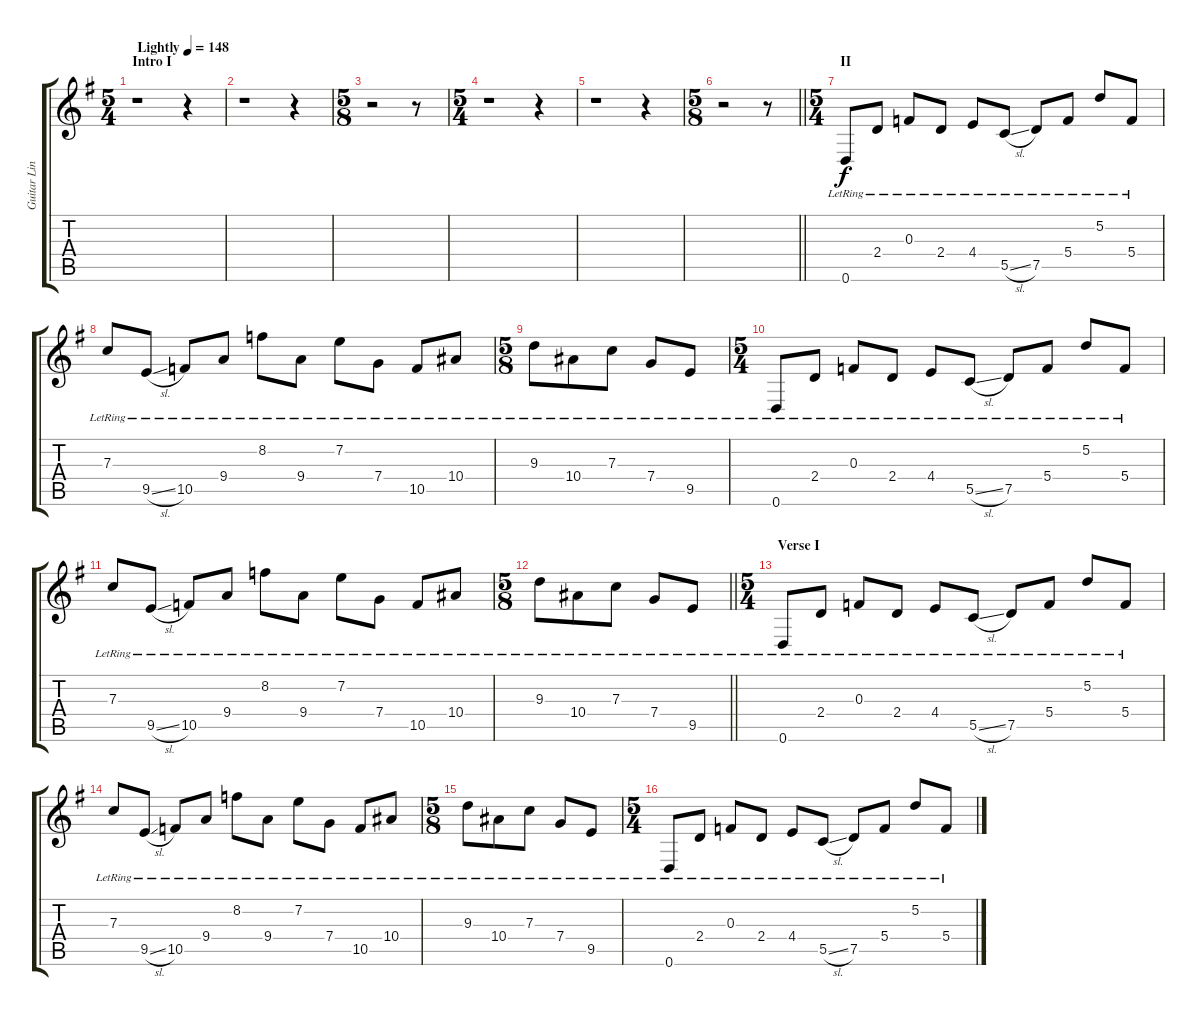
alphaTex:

\track ("Guitar Line 1 [Clean]" "Guitar Lin") {instrument acousticguitarsteel}
\staff {score tabs}
\tuning (D4 A3 F3 C3 G2 D2) {hide}
\ts (5 4)
\section ("" "Intro I")
\tempo (148 "Lightly")
\clef g2
\ks g
r.1{dy f instrument acousticguitarsteel} r.4 |
r.1 r.4 |
\ts (5 8)
r.2 r.8 |
\ts (5 4)
r.1 r.4 |
r.1 r.4 |
\ts (5 8)
\barLineRight lightlight
r.2 r.8 |
\ts (5 4)
\section ("" "II")
0.6{lr}.8 2.4{lr}.8 0.3{lr}.8 2.4{lr}.8 4.4{lr}.8 5.5{sl lr}.8 7.5{lr}.8 5.4{lr}.8 5.2{lr}.8 5.4{lr}.8 |
7.3{lr}.8 9.5{sl lr}.8 10.5{lr}.8 9.4{lr}.8 8.2{lr}.8 9.4{lr}.8 7.2{lr}.8 7.4{lr}.8 10.5{lr}.8 10.4{lr}.8 |
\ts (5 8)
9.3{lr}.8 10.4{lr}.8 7.3{lr}.8 7.4{lr}.8 9.5{lr}.8 |
\ts (5 4)
0.6{lr}.8 2.4{lr}.8 0.3{lr}.8 2.4{lr}.8 4.4{lr}.8 5.5{sl lr}.8 7.5{lr}.8 5.4{lr}.8 5.2{lr}.8 5.4{lr}.8 |
7.3{lr}.8 9.5{sl lr}.8 10.5{lr}.8 9.4{lr}.8 8.2{lr}.8 9.4{lr}.8 7.2{lr}.8 7.4{lr}.8 10.5{lr}.8 10.4{lr}.8 |
\ts (5 8)
\barLineRight lightlight
9.3{lr}.8 10.4{lr}.8 7.3{lr}.8 7.4{lr}.8 9.5{lr}.8 |
\ts (5 4)
\section ("" "Verse I")
0.6{lr}.8 2.4{lr}.8 0.3{lr}.8 2.4{lr}.8 4.4{lr}.8 5.5{sl lr}.8 7.5{lr}.8 5.4{lr}.8 5.2{lr}.8 5.4{lr}.8 |
7.3{lr}.8 9.5{sl lr}.8 10.5{lr}.8 9.4{lr}.8 8.2{lr}.8 9.4{lr}.8 7.2{lr}.8 7.4{lr}.8 10.5{lr}.8 10.4{lr}.8 |
\ts (5 8)
9.3{lr}.8 10.4{lr}.8 7.3{lr}.8 7.4{lr}.8 9.5{lr}.8 |
\ts (5 4)
0.6{lr}.8 2.4{lr}.8 0.3{lr}.8 2.4{lr}.8 4.4{lr}.8 5.5{sl lr}.8 7.5{lr}.8 5.4{lr}.8 5.2{lr}.8 5.4{lr}.8
